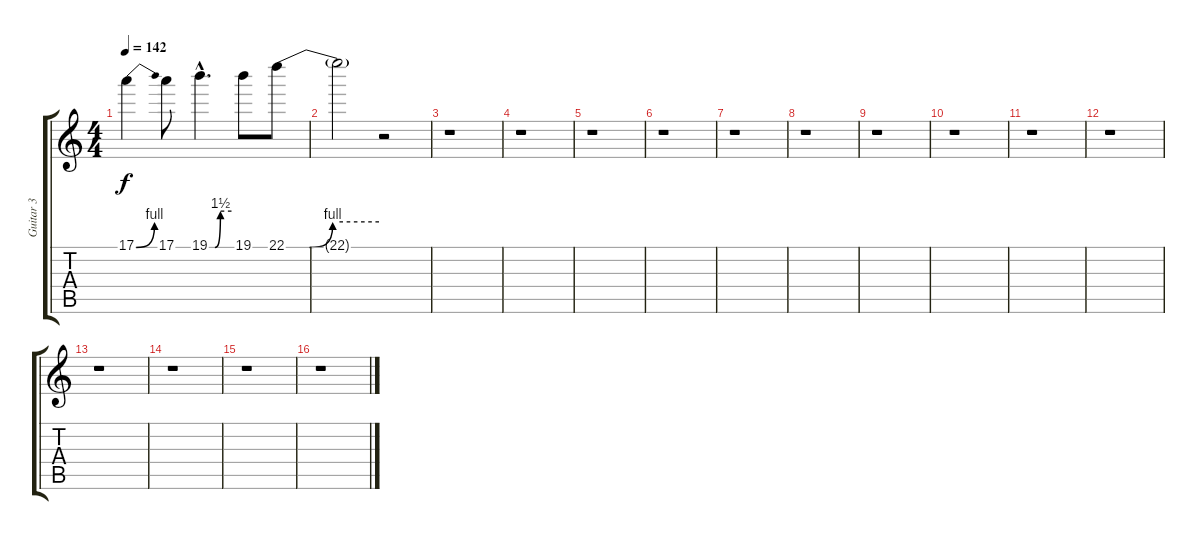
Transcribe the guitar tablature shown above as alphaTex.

\track ("Guitar 3" "Guitar 3") {instrument electricguitarclean}
\staff {score tabs}
\tuning (E4 B3 G3 D3 A2 E2) {hide}
\ts (4 4)
\tempo 142
\clef g2
\ks c
17.1{be (bend 0 0 60 4)}.4{dy f} 17.1.8 19.1{be (custom 0 0 15 0 30 6 60 6) hac}.4{d} 19.1.8 22.1{be (custom 0 0 15 0 30 4 60 4)}.8 |
22.1{t}.2 r.2{balance 8 instrument electricguitarclean} |
r.1 |
r.1 |
r.1 |
r.1 |
r.1 |
r.1 |
r.1 |
r.1 |
r.1 |
r.1 |
r.1 |
r.1 |
r.1 |
r.1
